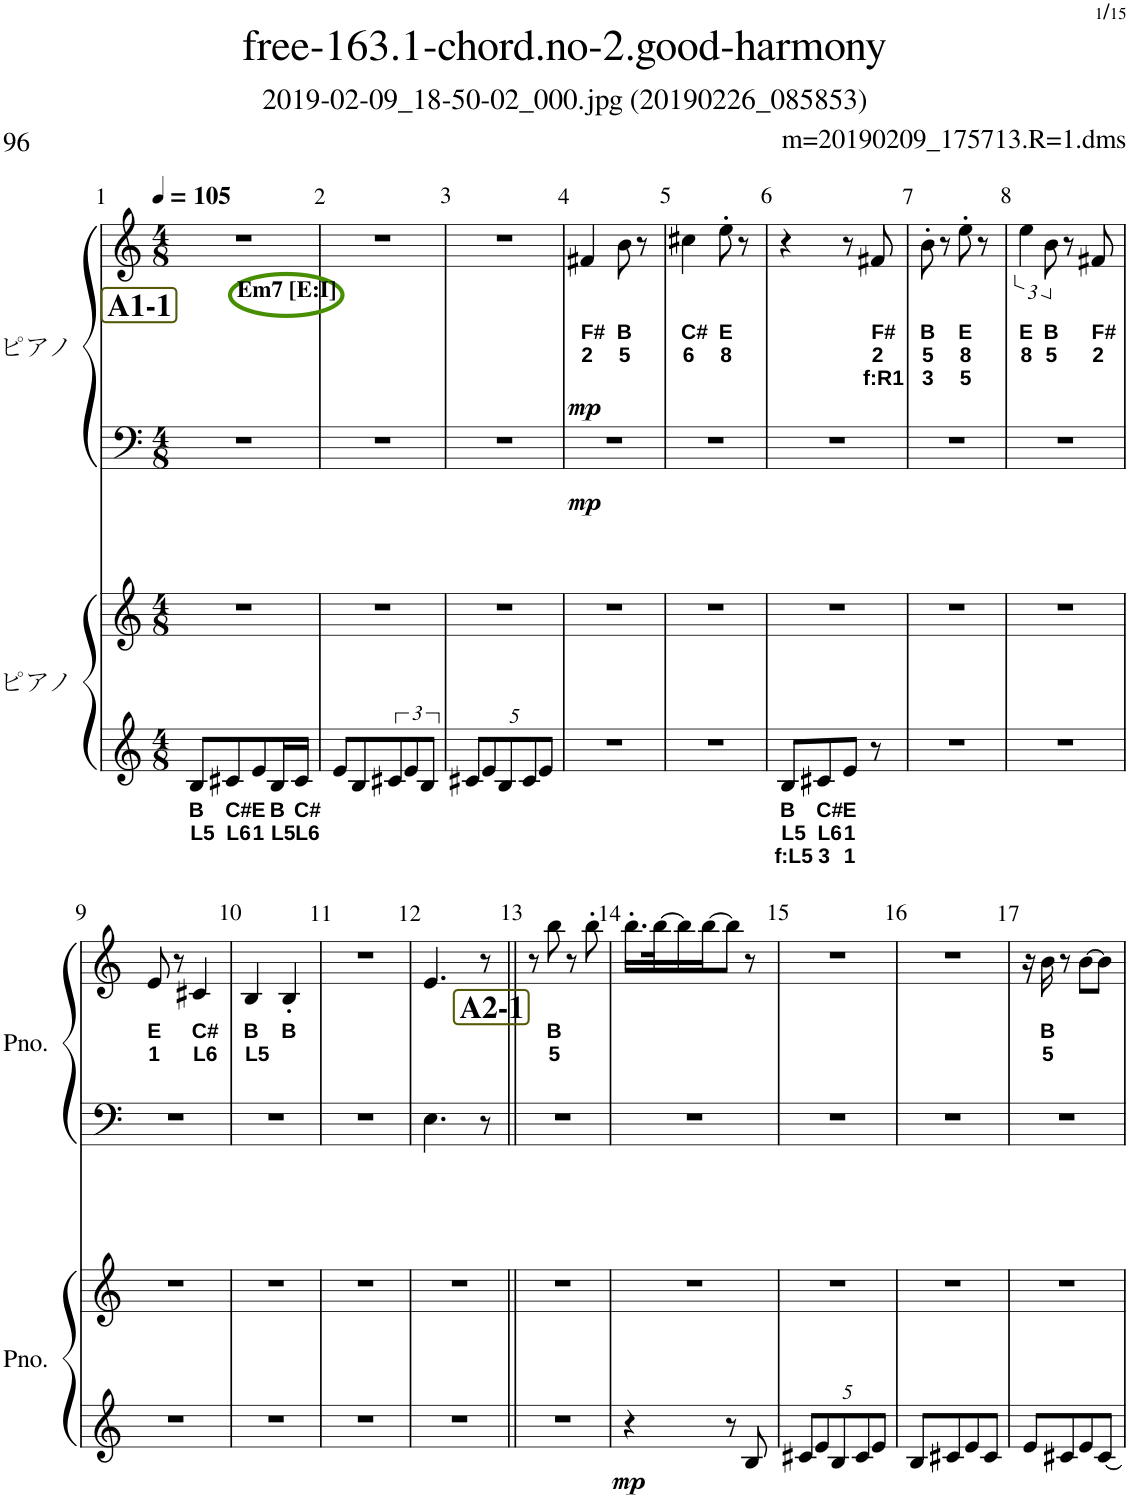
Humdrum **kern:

**kern	**text	**text	**text	**kern	**dynam	**kern	**kern	**text	**text	**text	**dynam
*part2	*part2	*part2	*part2	*part2	*part2	*part1	*part1	*part1	*part1	*part1	*part1
*staff4	*staff4	*staff4	*staff4	*staff3	*staff3/4	*staff2	*staff1	*staff1	*staff1	*staff1	*staff1/2
*I"ピアノ	*	*	*	*	*	*I"ピアノ	*	*	*	*	*
*clefG2	*	*	*	*clefG2	*	*clefF4	*clefG2	*	*	*	*
*k[]	*	*	*	*k[]	*	*k[]	*k[]	*	*	*	*
*M4/8	*	*	*	*M4/8	*	*M4/8	*M4/8	*	*	*	*
*MM105	*	*	*	*MM105	*	*MM105	*MM105	*	*	*	*
!!LO:REH:place=s1:b:B:cj:fs=15:t=A1-1
=1	=1	=1	=1	=1	=1	=1	=1	=1	=1	=1	=1
!	!	!	!	!	!	!	!LO:TX:b:B:t=Em7 [E&colon;I]	!	!	!	!
!	!LO:LY:b	!LO:LY:b	!	!	!	!	!	!	!	!	!
8B/L	B	L5	.	2r	.	2r	2r	.	.	.	.
!	!LO:LY:b	!LO:LY:b	!	!	!	!	!	!	!	!	!
8c#X/	C#	L6	.	.	.	.	.	.	.	.	.
!	!LO:LY:b	!LO:LY:b	!	!	!	!	!	!	!	!	!
8e/	E	1	.	.	.	.	.	.	.	.	.
!	!LO:LY:b	!LO:LY:b	!	!	!	!	!	!	!	!	!
16B/L	B	L5	.	.	.	.	.	.	.	.	.
!	!LO:LY:b	!LO:LY:b	!	!	!	!	!	!	!	!	!
16c#/JJ	C#	L6	.	.	.	.	.	.	.	.	.
=2	=2	=2	=2	=2	=2	=2	=2	=2	=2	=2	=2
8e/L	.	.	.	2r	.	2r	2r	.	.	.	.
8B/	.	.	.	.	.	.	.	.	.	.	.
12c#X/	.	.	.	.	.	.	.	.	.	.	.
12e/	.	.	.	.	.	.	.	.	.	.	.
12B/J	.	.	.	.	.	.	.	.	.	.	.
=3	=3	=3	=3	=3	=3	=3	=3	=3	=3	=3	=3
*Xbrackettup	*	*	*	*	*	*	*	*	*	*	*
10c#X/L	.	.	.	2r	.	2r	2r	.	.	.	.
10e/	.	.	.	.	.	.	.	.	.	.	.
10B/	.	.	.	.	.	.	.	.	.	.	.
10c#/	.	.	.	.	.	.	.	.	.	.	.
10e/J	.	.	.	.	.	.	.	.	.	.	.
=4	=4	=4	=4	=4	=4	=4	=4	=4	=4	=4	=4
!	!	!	!	!	!	!	!	!LO:LY:b	!LO:LY:b	!	!LO:DY:b=2
!	!	!	!	!	!	!	!	!	!	!	!LO:DY:n=1:b
2r	.	.	.	2r	.	2r	4f#X/	F#	2	.	mp mp
!	!	!	!	!	!	!	!	!LO:LY:b	!LO:LY:b	!	!
.	.	.	.	.	.	.	8b\	B	5	.	.
.	.	.	.	.	.	.	8r	.	.	.	.
=5	=5	=5	=5	=5	=5	=5	=5	=5	=5	=5	=5
!	!	!	!	!	!	!	!	!LO:LY:b	!LO:LY:b	!	!
2r	.	.	.	2r	.	2r	4cc#X\	C#	6	.	.
!	!	!	!	!	!	!	!	!LO:LY:b	!LO:LY:b	!	!
.	.	.	.	.	.	.	8ee'\	E	8	.	.
.	.	.	.	.	.	.	8r	.	.	.	.
=6	=6	=6	=6	=6	=6	=6	=6	=6	=6	=6	=6
!	!LO:LY:b	!LO:LY:b	!LO:LY:b	!	!	!	!	!	!	!	!
8B/L	B	L5	f:L5	2r	.	2r	4r	.	.	.	.
!	!LO:LY:b	!LO:LY:b	!LO:LY:b	!	!	!	!	!	!	!	!
8c#X/	C#	L6	3	.	.	.	.	.	.	.	.
!	!LO:LY:b	!LO:LY:b	!LO:LY:b	!	!	!	!	!	!	!	!
8e/J	E	1	1	.	.	.	8r	.	.	.	.
!	!	!	!	!	!	!	!	!LO:LY:b	!LO:LY:b	!LO:LY:b	!
8r	.	.	.	.	.	.	8f#X/	F#	2	f:R1	.
=7	=7	=7	=7	=7	=7	=7	=7	=7	=7	=7	=7
!	!	!	!	!	!	!	!	!LO:LY:b	!LO:LY:b	!LO:LY:b	!
2r	.	.	.	2r	.	2r	8b'\	B	5	3	.
.	.	.	.	.	.	.	8r	.	.	.	.
!	!	!	!	!	!	!	!	!LO:LY:b	!LO:LY:b	!LO:LY:b	!
.	.	.	.	.	.	.	8ee'\	E	8	5	.
.	.	.	.	.	.	.	8r	.	.	.	.
=8	=8	=8	=8	=8	=8	=8	=8	=8	=8	=8	=8
!	!	!	!	!	!	!	!	!LO:LY:b	!LO:LY:b	!	!
2r	.	.	.	2r	.	2r	6ee\	E	8	.	.
!	!	!	!	!	!	!	!	!LO:LY:b	!LO:LY:b	!	!
.	.	.	.	.	.	.	12b\	B	5	.	.
.	.	.	.	.	.	.	8r	.	.	.	.
!	!	!	!	!	!	!	!	!LO:LY:b	!LO:LY:b	!	!
.	.	.	.	.	.	.	8f#X/	F#	2	.	.
!!LO:LB:g=z
=9	=9	=9	=9	=9	=9	=9	=9	=9	=9	=9	=9
!	!	!	!	!	!	!	!	!LO:LY:b	!LO:LY:b	!	!
2r	.	.	.	2r	.	2r	8e/	E	1	.	.
.	.	.	.	.	.	.	8r	.	.	.	.
!	!	!	!	!	!	!	!	!LO:LY:b	!LO:LY:b	!	!
.	.	.	.	.	.	.	4c#X/	C#	L6	.	.
=10	=10	=10	=10	=10	=10	=10	=10	=10	=10	=10	=10
!	!	!	!	!	!	!	!	!LO:LY:b	!LO:LY:b	!	!
2r	.	.	.	2r	.	2r	4B/	B	L5	.	.
!	!	!	!	!	!	!	!	!LO:LY:b	!	!	!
.	.	.	.	.	.	.	4B'/	B	.	.	.
=11	=11	=11	=11	=11	=11	=11	=11	=11	=11	=11	=11
2r	.	.	.	2r	.	2r	2r	.	.	.	.
=12	=12	=12	=12	=12	=12	=12	=12	=12	=12	=12	=12
2r	.	.	.	2r	.	4.E\	4.e/	.	.	.	.
.	.	.	.	.	.	8r	8r	.	.	.	.
!!LO:REH:place=s1:b:B:cj:fs=15:t=A2-1
=13||	=13||	=13||	=13||	=13||	=13||	=13||	=13||	=13||	=13||	=13||	=13||
2r	.	.	.	2r	.	2r	8r	.	.	.	.
!	!	!	!	!	!	!	!	!LO:LY:b	!LO:LY:b	!	!
.	.	.	.	.	.	.	8bb\	B	5	.	.
.	.	.	.	.	.	.	8r	.	.	.	.
.	.	.	.	.	.	.	8bb'\	.	.	.	.
=14	=14	=14	=14	=14	=14	=14	=14	=14	=14	=14	=14
!	!	!	!	!	!LO:DY:b=2	!	!	!	!	!	!
4r	.	.	.	2r	mp	2r	16.bb'\LL	.	.	.	.
.	.	.	.	.	.	.	[32bb\K	.	.	.	.
.	.	.	.	.	.	.	16bb\]	.	.	.	.
.	.	.	.	.	.	.	[16bb\J	.	.	.	.
8r	.	.	.	.	.	.	8bb\J]	.	.	.	.
8B/	.	.	.	.	.	.	8r	.	.	.	.
=15	=15	=15	=15	=15	=15	=15	=15	=15	=15	=15	=15
10c#X/L	.	.	.	2r	.	2r	2r	.	.	.	.
10e/	.	.	.	.	.	.	.	.	.	.	.
10B/	.	.	.	.	.	.	.	.	.	.	.
10c#/	.	.	.	.	.	.	.	.	.	.	.
10e/J	.	.	.	.	.	.	.	.	.	.	.
=16	=16	=16	=16	=16	=16	=16	=16	=16	=16	=16	=16
8B/L	.	.	.	2r	.	2r	2r	.	.	.	.
8c#X/	.	.	.	.	.	.	.	.	.	.	.
8e/	.	.	.	.	.	.	.	.	.	.	.
8c#/J	.	.	.	.	.	.	.	.	.	.	.
=17	=17	=17	=17	=17	=17	=17	=17	=17	=17	=17	=17
8e/L	.	.	.	2r	.	2r	16r	.	.	.	.
!	!	!	!	!	!	!	!	!LO:LY:b	!LO:LY:b	!	!
.	.	.	.	.	.	.	16b\	B	5	.	.
8c#X/	.	.	.	.	.	.	8r	.	.	.	.
8e/	.	.	.	.	.	.	[8b\L	.	.	.	.
[8c#/J	.	.	.	.	.	.	8b\J]	.	.	.	.
=	=	=	=	=	=	=	=	=	=	=	=
*-	*-	*-	*-	*-	*-	*-	*-	*-	*-	*-	*-
